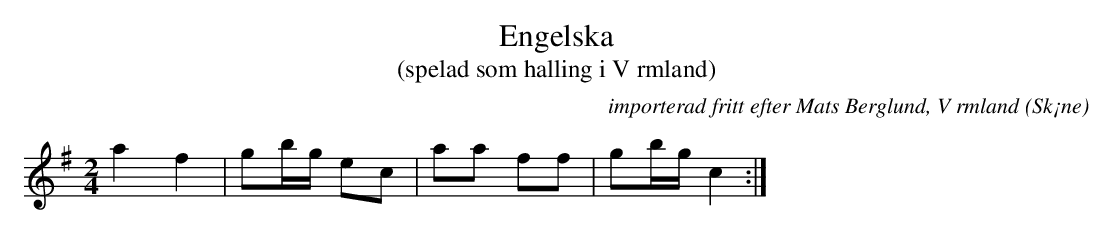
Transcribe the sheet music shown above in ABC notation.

X:1
T:Engelska
T:(spelad som halling i V rmland)
C:importerad fritt efter Mats Berglund, V rmland
O:Sk¡ne
M:2/4
L:1/8
K:G
a2 f2 | gb/g/ ec | aa ff | gb/g/ c2 :|[L:1/16]
